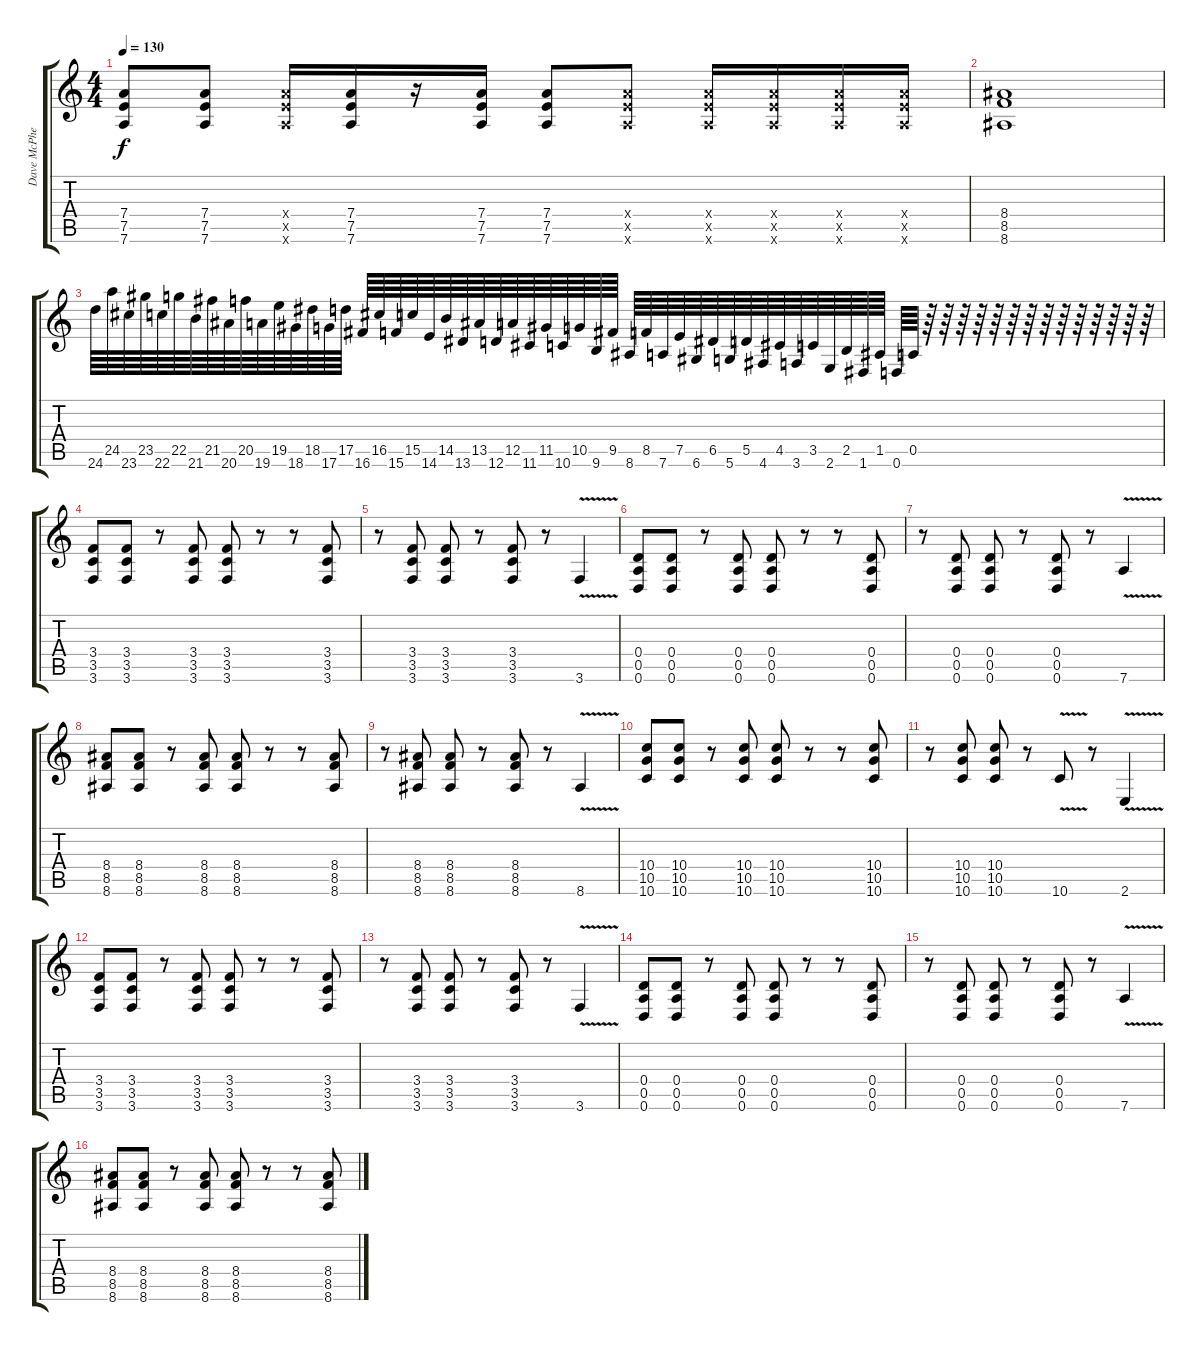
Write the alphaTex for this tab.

\track ("Dave McPherson" "Dave McPhe") {instrument distortionguitar}
\staff {score tabs}
\tuning (E4 B3 A3 D3 A2 D2) {hide}
\ts (4 4)
\tempo 130
\clef g2
\ks c
(7.4 7.5 7.6).8{dy f} (7.4 7.5 7.6).8 (7.4{x} 7.5{x} 7.6{x}).16 (7.4 7.5 7.6).16 r.16 (7.4 7.5 7.6).16 (7.4 7.5 7.6).8 (7.4{x} 7.5{x} 7.6{x}).8 (7.4{x} 7.5{x} 7.6{x}).16 (7.4{x} 7.5{x} 7.6{x}).16 (7.4{x} 7.5{x} 7.6{x}).16 (7.4{x} 7.5{x} 7.6{x}).16 |
(8.4 8.5 8.6).1 |
24.6.64 24.5.64 23.6.64 23.5.64 22.6.64 22.5.64 21.6.64 21.5.64 20.6.64 20.5.64 19.6.64 19.5.64 18.6.64 18.5.64 17.6.64 17.5.64 16.6.64 16.5.64 15.6.64 15.5.64 14.6.64 14.5.64 13.6.64 13.5.64 12.6.64 12.5.64 11.6.64 11.5.64 10.6.64 10.5.64 9.6.64 9.5.64 8.6.64 8.5.64 7.6.64 7.5.64 6.6.64 6.5.64 5.6.64 5.5.64 4.6.64 4.5.64 3.6.64 3.5.64 2.6.64 2.5.64 1.6.64 1.5.64 0.6.64 0.5.64 r.64 r.64 r.64 r.64 r.64 r.64 r.64 r.64 r.64 r.64 r.64 r.64 r.64 r.64 |
(3.4 3.5 3.6).8 (3.4 3.5 3.6).8 r.8 (3.4 3.5 3.6).8 (3.4 3.5 3.6).8 r.8 r.8 (3.4 3.5 3.6).8 |
r.8 (3.4 3.5 3.6).8 (3.4 3.5 3.6).8 r.8 (3.4 3.5 3.6).8 r.8 3.6{v}.4 |
(0.4 0.5 0.6).8 (0.4 0.5 0.6).8 r.8 (0.4 0.5 0.6).8 (0.4 0.5 0.6).8 r.8 r.8 (0.4 0.5 0.6).8 |
r.8 (0.4 0.5 0.6).8 (0.4 0.5 0.6).8 r.8 (0.4 0.5 0.6).8 r.8 7.6{v}.4 |
(8.4 8.5 8.6).8 (8.4 8.5 8.6).8 r.8 (8.4 8.5 8.6).8 (8.4 8.5 8.6).8 r.8 r.8 (8.4 8.5 8.6).8 |
r.8 (8.4 8.5 8.6).8 (8.4 8.5 8.6).8 r.8 (8.4 8.5 8.6).8 r.8 8.6{v}.4 |
(10.4 10.5 10.6).8 (10.4 10.5 10.6).8 r.8 (10.4 10.5 10.6).8 (10.4 10.5 10.6).8 r.8 r.8 (10.4 10.5 10.6).8 |
r.8 (10.4 10.5 10.6).8 (10.4 10.5 10.6).8 r.8 10.6{v}.8 r.8 2.6{v}.4 |
(3.4 3.5 3.6).8 (3.4 3.5 3.6).8 r.8 (3.4 3.5 3.6).8 (3.4 3.5 3.6).8 r.8 r.8 (3.4 3.5 3.6).8 |
r.8 (3.4 3.5 3.6).8 (3.4 3.5 3.6).8 r.8 (3.4 3.5 3.6).8 r.8 3.6{v}.4 |
(0.4 0.5 0.6).8 (0.4 0.5 0.6).8 r.8 (0.4 0.5 0.6).8 (0.4 0.5 0.6).8 r.8 r.8 (0.4 0.5 0.6).8 |
r.8 (0.4 0.5 0.6).8 (0.4 0.5 0.6).8 r.8 (0.4 0.5 0.6).8 r.8 7.6{v}.4 |
(8.4 8.5 8.6).8 (8.4 8.5 8.6).8 r.8 (8.4 8.5 8.6).8 (8.4 8.5 8.6).8 r.8 r.8 (8.4 8.5 8.6).8
